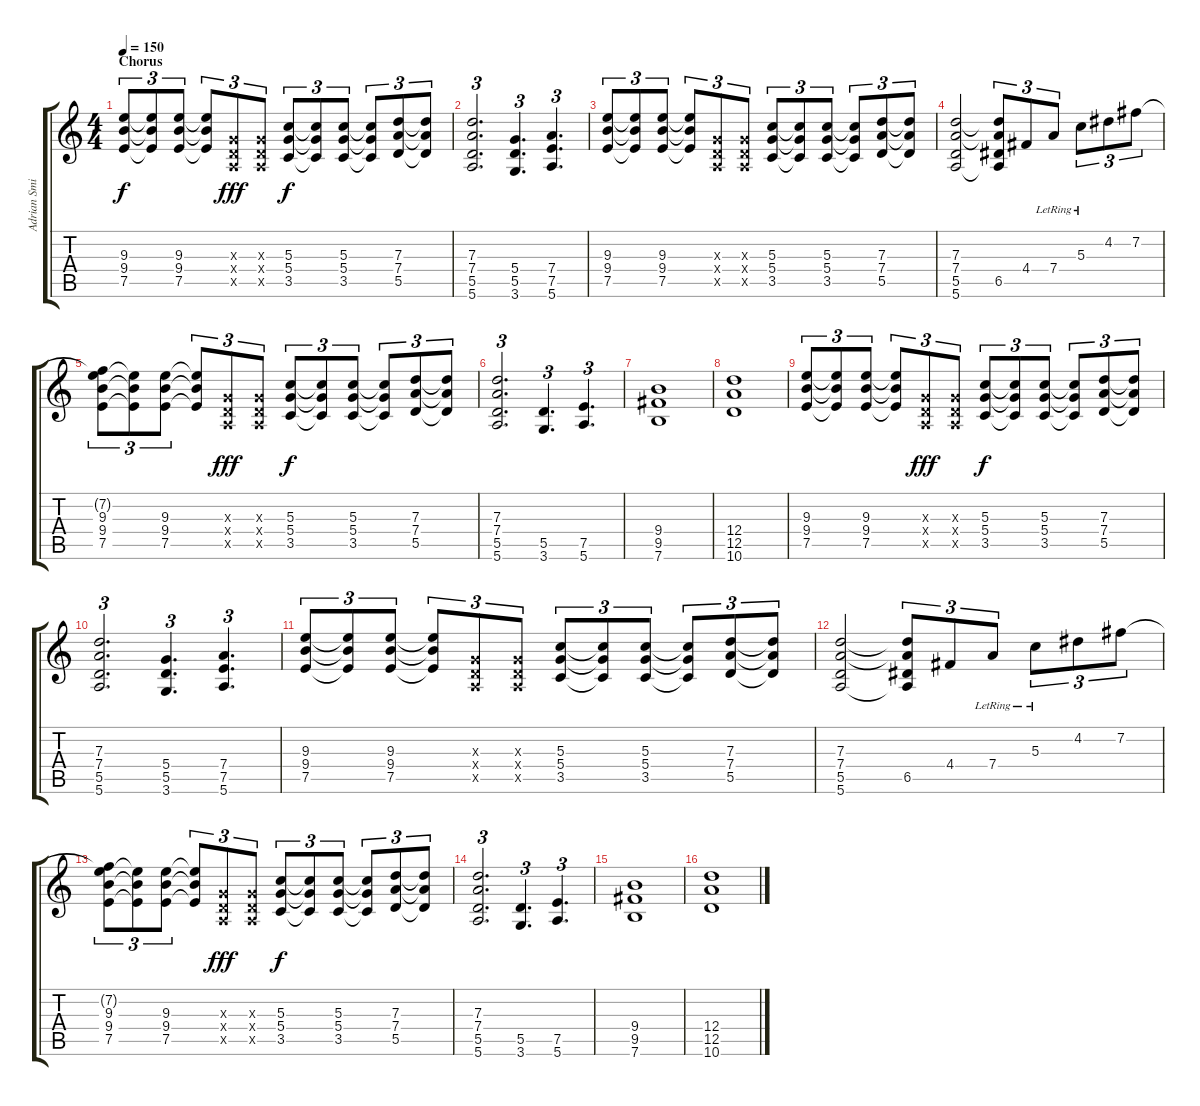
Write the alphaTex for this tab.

\track ("Adrian Smith" "Adrian Smi") {instrument distortionguitar}
\staff {score tabs}
\tuning (E4 B3 G3 D3 A2 E2) {hide}
\ts (4 4)
\section ("" "Chorus")
\tempo 150
\clef g2
\ks c
(9.3 9.4 7.5).8{tu (3 2) dy f} (9.3{t} 9.4{t} 7.5{t}).8{tu (3 2)} (9.3 9.4 7.5).8{tu (3 2)} (9.3{t} 9.4{t} 7.5{t}).8{tu (3 2)} (0.3{x} 0.4{x} 0.5{x}).8{tu (3 2) dy fff} (0.3{x} 0.4{x} 0.5{x}).8{tu (3 2)} (5.3 5.4 3.5).8{tu (3 2) dy f} (5.3{t} 5.4{t} 3.5{t}).8{tu (3 2)} (5.3 5.4 3.5).8{tu (3 2)} (5.3{t} 5.4{t} 3.5{t}).8{tu (3 2)} (7.3 7.4 5.5).8{tu (3 2)} (7.3{t} 7.4{t} 5.5{t}).8{tu (3 2)} |
(7.3 7.4 5.5 5.6).2{d tu (3 2)} (5.4 5.5 3.6).4{d tu (3 2)} (7.4 7.5 5.6).4{d tu (3 2)} |
(9.3 9.4 7.5).8{tu (3 2)} (9.3{t} 9.4{t} 7.5{t}).8{tu (3 2)} (9.3 9.4 7.5).8{tu (3 2)} (9.3{t} 9.4{t} 7.5{t}).8{tu (3 2)} (0.3{x} 0.4{x} 0.5{x}).8{tu (3 2)} (0.3{x} 0.4{x} 0.5{x}).8{tu (3 2)} (5.3 5.4 3.5).8{tu (3 2)} (5.3{t} 5.4{t} 3.5{t}).8{tu (3 2)} (5.3 5.4 3.5).8{tu (3 2)} (5.3{t} 5.4{t} 3.5{t}).8{tu (3 2)} (7.3 7.4 5.5).8{tu (3 2)} (7.3{t} 7.4{t} 5.5{t}).8{tu (3 2)} |
(7.3 7.4 5.5 5.6).2 (7.3{t} 7.4{t} 6.5 5.6{t}).8{tu (3 2)} 4.4.8{tu (3 2)} 7.4{lr}.8{tu (3 2)} 5.3{lr}.8{tu (3 2)} 4.2.8{tu (3 2)} 7.2.8{tu (3 2)} |
(7.2{t} 9.3 9.4 7.5).8{tu (3 2)} (9.3{t} 9.4{t} 7.5{t}).8{tu (3 2)} (9.3 9.4 7.5).8{tu (3 2)} (9.3{t} 9.4{t} 7.5{t}).8{tu (3 2)} (0.3{x} 0.4{x} 0.5{x}).8{tu (3 2) dy fff} (0.3{x} 0.4{x} 0.5{x}).8{tu (3 2)} (5.3 5.4 3.5).8{tu (3 2) dy f} (5.3{t} 5.4{t} 3.5{t}).8{tu (3 2)} (5.3 5.4 3.5).8{tu (3 2)} (5.3{t} 5.4{t} 3.5{t}).8{tu (3 2)} (7.3 7.4 5.5).8{tu (3 2)} (7.3{t} 7.4{t} 5.5{t}).8{tu (3 2)} |
(7.3 7.4 5.5 5.6).2{d tu (3 2)} (5.5 3.6).4{d tu (3 2)} (7.5 5.6).4{d tu (3 2)} |
(9.4 9.5 7.6).1 |
(12.4 12.5 10.6).1 |
(9.3 9.4 7.5).8{tu (3 2)} (9.3{t} 9.4{t} 7.5{t}).8{tu (3 2)} (9.3 9.4 7.5).8{tu (3 2)} (9.3{t} 9.4{t} 7.5{t}).8{tu (3 2)} (0.3{x} 0.4{x} 0.5{x}).8{tu (3 2) dy fff} (0.3{x} 0.4{x} 0.5{x}).8{tu (3 2)} (5.3 5.4 3.5).8{tu (3 2) dy f} (5.3{t} 5.4{t} 3.5{t}).8{tu (3 2)} (5.3 5.4 3.5).8{tu (3 2)} (5.3{t} 5.4{t} 3.5{t}).8{tu (3 2)} (7.3 7.4 5.5).8{tu (3 2)} (7.3{t} 7.4{t} 5.5{t}).8{tu (3 2)} |
(7.3 7.4 5.5 5.6).2{d tu (3 2)} (5.4 5.5 3.6).4{d tu (3 2)} (7.4 7.5 5.6).4{d tu (3 2)} |
(9.3 9.4 7.5).8{tu (3 2)} (9.3{t} 9.4{t} 7.5{t}).8{tu (3 2)} (9.3 9.4 7.5).8{tu (3 2)} (9.3{t} 9.4{t} 7.5{t}).8{tu (3 2)} (0.3{x} 0.4{x} 0.5{x}).8{tu (3 2)} (0.3{x} 0.4{x} 0.5{x}).8{tu (3 2)} (5.3 5.4 3.5).8{tu (3 2)} (5.3{t} 5.4{t} 3.5{t}).8{tu (3 2)} (5.3 5.4 3.5).8{tu (3 2)} (5.3{t} 5.4{t} 3.5{t}).8{tu (3 2)} (7.3 7.4 5.5).8{tu (3 2)} (7.3{t} 7.4{t} 5.5{t}).8{tu (3 2)} |
(7.3 7.4 5.5 5.6).2 (7.3{t} 7.4{t} 6.5 5.6{t}).8{tu (3 2)} 4.4.8{tu (3 2)} 7.4{lr}.8{tu (3 2)} 5.3{lr}.8{tu (3 2)} 4.2.8{tu (3 2)} 7.2.8{tu (3 2)} |
(7.2{t} 9.3 9.4 7.5).8{tu (3 2)} (9.3{t} 9.4{t} 7.5{t}).8{tu (3 2)} (9.3 9.4 7.5).8{tu (3 2)} (9.3{t} 9.4{t} 7.5{t}).8{tu (3 2)} (0.3{x} 0.4{x} 0.5{x}).8{tu (3 2) dy fff} (0.3{x} 0.4{x} 0.5{x}).8{tu (3 2)} (5.3 5.4 3.5).8{tu (3 2) dy f} (5.3{t} 5.4{t} 3.5{t}).8{tu (3 2)} (5.3 5.4 3.5).8{tu (3 2)} (5.3{t} 5.4{t} 3.5{t}).8{tu (3 2)} (7.3 7.4 5.5).8{tu (3 2)} (7.3{t} 7.4{t} 5.5{t}).8{tu (3 2)} |
(7.3 7.4 5.5 5.6).2{d tu (3 2)} (5.5 3.6).4{d tu (3 2)} (7.5 5.6).4{d tu (3 2)} |
(9.4 9.5 7.6).1 |
(12.4 12.5 10.6).1
